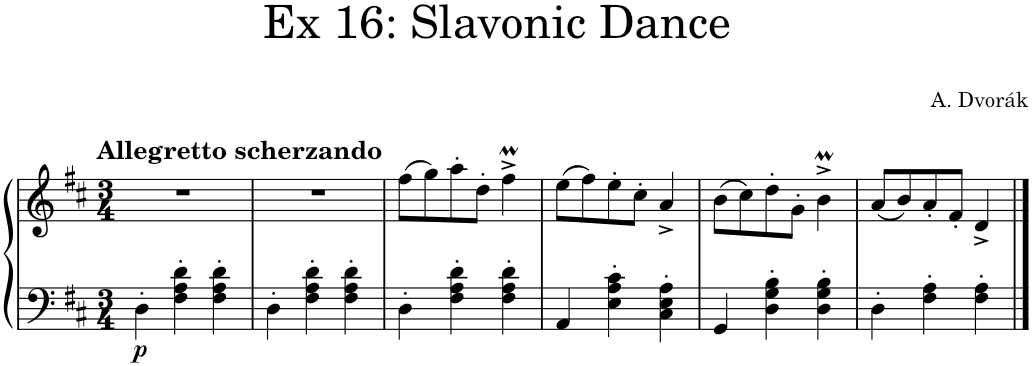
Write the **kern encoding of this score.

**kern	**kern	**dynam
*part1	*part1	*part1
*staff2	*staff1	*staff1/2
*I"Piano	*	*
*I'Pno.	*	*
*clefF4	*clefG2	*
*k[f#c#]	*k[f#c#]	*
*M3/4	*M3/4	*
=1	=1	=1
!	!LO:TX:a:B:t=Allegretto scherzando	!
!	!	!LO:DY:b=2
4D'\	2.r	p
4F#\' 4A\' 4d\'	.	.
4F#\' 4A\' 4d\'	.	.
=2	=2	=2
4D'\	2.r	.
4F#\' 4A\' 4d\'	.	.
4F#\' 4A\' 4d\'	.	.
=3	=3	=3
4D'\	(8ff#\L	.
.	8gg\)	.
4F#\' 4A\' 4d\'	8aa'\	.
.	8dd'\J	.
4F#\' 4A\' 4d\'	4ff#m^\	.
=4	=4	=4
4AA/	(8ee\L	.
.	8ff#\)	.
4E\' 4A\' 4c#\'	8ee'\	.
.	8cc#'\J	.
4C#\' 4E\' 4A\'	4a^/	.
=5	=5	=5
4GG/	(8b\L	.
.	8cc#\)	.
4D\' 4G\' 4B\'	8dd'\	.
.	8g'\J	.
4D\' 4G\' 4B\'	4bM^\	.
=6	=6	=6
4D'\	(8a/L	.
.	8b/)	.
4F#\' 4A\'	8a'/	.
.	8f#'/J	.
4F#\' 4A\'	4d^/	.
==	==	==
*-	*-	*-
